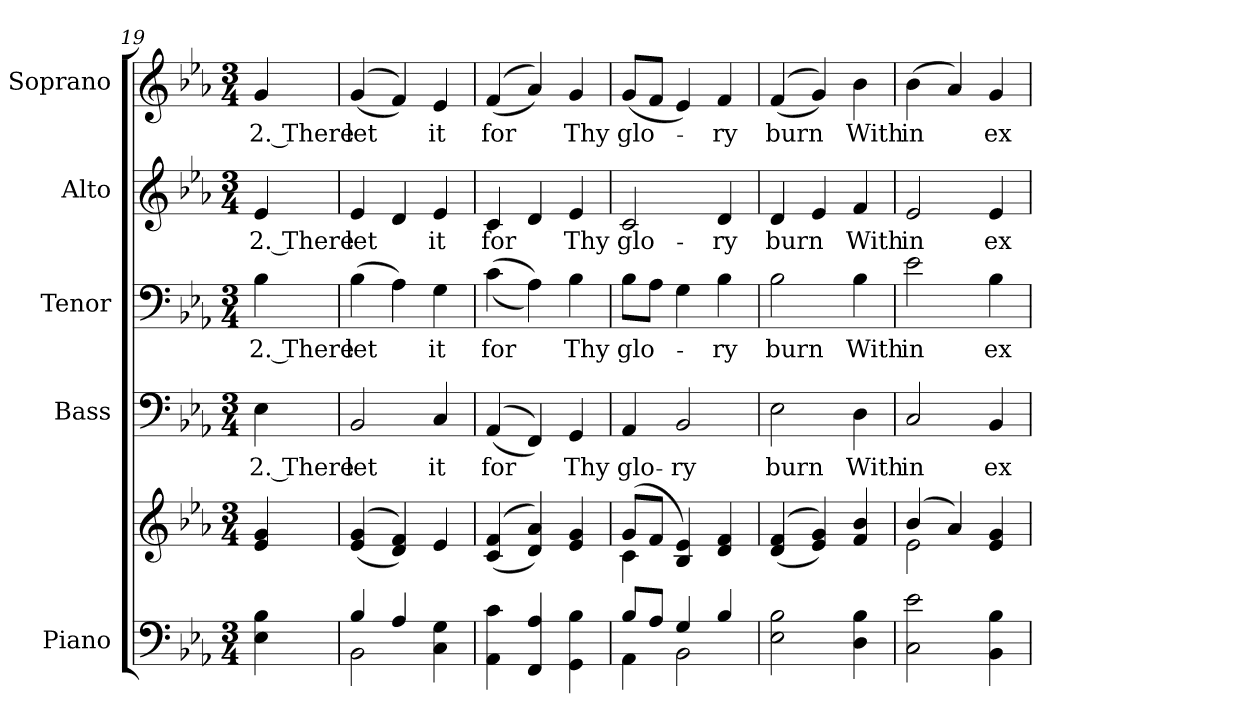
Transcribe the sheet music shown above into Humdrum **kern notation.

**kern	**kern	**kern	**text	**kern	**text	**kern	**text	**kern	**text
*part5	*part5	*part4	*part4	*part3	*part3	*part2	*part2	*part1	*part1
*staff6	*staff5	*staff4	*staff4	*staff3	*staff3	*staff2	*staff2	*staff1	*staff1
*I"Piano	*	*I"Bass	*	*I"Tenor	*	*I"Alto	*	*I"Soprano	*
*I'Pno.	*	*I'B.	*	*I'T.	*	*I'A.	*	*I'S.	*
*clefF4	*clefG2	*clefF4	*	*clefF4	*	*clefG2	*	*clefG2	*
*k[b-e-a-]	*k[b-e-a-]	*k[b-e-a-]	*	*k[b-e-a-]	*	*k[b-e-a-]	*	*k[b-e-a-]	*
*E-:	*E-:	*E-:	*	*E-:	*	*E-:	*	*E-:	*
*M3/4	*M3/4	*M3/4	*	*M3/4	*	*M3/4	*	*M3/4	*
=19	=19	=19	=19	=19	=19	=19	=19	=19	=19
!	!	!	!LO:LY:b:color=#000000	!	!	!	!	!	!
!	!	!	!	!	!LO:LY:b:color=#000000	!	!	!	!
!	!	!	!	!	!	!	!LO:LY:b:color=#000000	!	!
!	!	!	!	!	!	!	!	!	!LO:LY:b:color=#000000
4E-i\ 4B-i	4e-i/ 4gi	4E-i\	2. There	4B-i\	2. There	4e-i/	2. There	4gi/	2. There
=20	=20	=20	=20	=20	=20	=20	=20	=20	=20
*^	*	*	*	*	*	*	*	*	*
!	!	!	!	!LO:LY:b:color=#000000	!	!	!	!	!	!
!	!	!	!	!	!	!LO:LY:b:color=#000000	!	!	!	!
!	!	!	!	!	!	!	!	!LO:LY:b:color=#000000	!	!
!	!	!	!	!	!	!	!	!	!	!LO:LY:b:color=#000000
4B-i/	2BB-i\	((4e-i/ 4gi	2BB-i/	let	(4B-i\	let	4e-i/	let	((4gi/	let
4A-i/	.	4di/ 4fi))	.	.	4A-i\)	.	4di/	.	4fi/))	.
!	!	!	!	!LO:LY:b:color=#000000	!	!	!	!	!	!
!	!	!	!	!	!	!LO:LY:b:color=#000000	!	!	!	!
!	!	!	!	!	!	!	!	!LO:LY:b:color=#000000	!	!
!	!	!	!	!	!	!	!	!	!	!LO:LY:b:color=#000000
4Ci\ 4Gi	4ryy	4e-i/	4Ci/	it	4Gi\	it	4e-i/	it	4e-i/	it
*v	*v	*	*	*	*	*	*	*	*	*
!!LO:PB:g=z
=21	=21	=21	=21	=21	=21	=21	=21	=21	=21
*^	*	*	*	*	*	*	*	*	*
!	!	!	!	!LO:LY:b:color=#000000	!	!	!	!	!	!
*v	*v	*	*	*	*	*	*	*	*	*
*^	*	*	*	*	*	*	*	*	*
!	!	!	!	!	!	!LO:LY:b:color=#000000	!	!	!	!
*v	*v	*	*	*	*	*	*	*	*	*
*^	*	*	*	*	*	*	*	*	*
!	!	!	!	!	!	!	!	!LO:LY:b:color=#000000	!	!
*v	*v	*	*	*	*	*	*	*	*	*
*^	*	*	*	*	*	*	*	*	*
!	!	!	!	!	!	!	!	!	!	!LO:LY:b:color=#000000
*v	*v	*	*	*	*	*	*	*	*	*
4AA-i\ 4ci	((4ci/ 4fi	((4AA-i/	for	((4ci\	for	4ci/	for	((4fi/	for
4FFi/ 4A-i	4di/ 4a-i))	4FFi/))	.	4A-i\))	.	4di/	.	4a-i/))	.
!	!	!	!LO:LY:b:color=#000000	!	!	!	!	!	!
!	!	!	!	!	!LO:LY:b:color=#000000	!	!	!	!
!	!	!	!	!	!	!	!LO:LY:b:color=#000000	!	!
!	!	!	!	!	!	!	!	!	!LO:LY:b:color=#000000
4GGi\ 4B-i	4e-i/ 4gi	4GGi/	Thy	4B-i\	Thy	4e-i/	Thy	4gi/	Thy
=22	=22	=22	=22	=22	=22	=22	=22	=22	=22
*^	*^	*	*	*	*	*	*	*	*
!	!	!	!	!	!LO:LY:b:color=#000000	!	!	!	!	!	!
!	!	!	!	!	!	!	!LO:LY:b:color=#000000	!	!	!	!
!	!	!	!	!	!	!	!	!	!LO:LY:b:color=#000000	!	!
!	!	!	!	!	!	!	!	!	!	!	!LO:LY:b:color=#000000
8B-i/L	4AA-i\	(8gi/L	4ci\	4AA-i/	glo-	8B-i\L	glo-	2ci/	glo-	(8gi/L	glo-
8A-i/J	.	8fi/J	.	.	.	8A-i\J	.	.	.	8fi/J	.
!	!	!	!	!	!LO:LY:b:color=#000000	!	!	!	!	!	!
4Gi/	2BB-i\	4B-i/ 4e-i)	4ryy	2BB-i/	-ry	4Gi\	.	.	.	4e-i/)	.
!	!	!	!	!	!	!	!LO:LY:b:color=#000000	!	!	!	!
!	!	!	!	!	!	!	!	!	!LO:LY:b:color=#000000	!	!
!	!	!	!	!	!	!	!	!	!	!	!LO:LY:b:color=#000000
4B-i/	.	4di/ 4fi	4ryy	.	.	4B-i\	-ry	4di/	-ry	4fi/	-ry
*v	*v	*	*	*	*	*	*	*	*	*	*
*	*v	*v	*	*	*	*	*	*	*	*
=23	=23	=23	=23	=23	=23	=23	=23	=23	=23
*	*^	*	*	*	*	*	*	*	*
!	!	!	!	!LO:LY:b:color=#000000	!	!	!	!	!	!
*	*v	*v	*	*	*	*	*	*	*	*
*	*^	*	*	*	*	*	*	*	*
!	!	!	!	!	!	!LO:LY:b:color=#000000	!	!	!	!
*	*v	*v	*	*	*	*	*	*	*	*
*	*^	*	*	*	*	*	*	*	*
!	!	!	!	!	!	!	!	!LO:LY:b:color=#000000	!	!
*	*v	*v	*	*	*	*	*	*	*	*
*	*^	*	*	*	*	*	*	*	*
!	!	!	!	!	!	!	!	!	!	!LO:LY:b:color=#000000
*	*v	*v	*	*	*	*	*	*	*	*
2E-i\ 2B-i	((4di/ 4fi	2E-i\	burn	2B-i\	burn	4di/	burn	((4fi/	burn
.	4e-i/ 4gi))	.	.	.	.	4e-i/	.	4gi/))	.
!	!	!	!LO:LY:b:color=#000000	!	!	!	!	!	!
!	!	!	!	!	!LO:LY:b:color=#000000	!	!	!	!
!	!	!	!	!	!	!	!LO:LY:b:color=#000000	!	!
!	!	!	!	!	!	!	!	!	!LO:LY:b:color=#000000
4Di\ 4B-i	4fi/ 4b-i	4Di\	With	4B-i\	With	4fi/	With	4b-i\	With
!!LO:PB:g=z
=24	=24	=24	=24	=24	=24	=24	=24	=24	=24
*	*^	*	*	*	*	*	*	*	*
!	!	!	!	!LO:LY:b:color=#000000	!	!	!	!	!	!
!	!	!	!	!	!	!LO:LY:b:color=#000000	!	!	!	!
!	!	!	!	!	!	!	!	!LO:LY:b:color=#000000	!	!
!	!	!	!	!	!	!	!	!	!	!LO:LY:b:color=#000000
2Ci\ 2e-i	(4b-i/	2e-i\	2Ci/	in	2e-i\	in	2e-i/	in	(4b-i\	in
.	4a-i/)	.	.	.	.	.	.	.	4a-i/)	.
!	!	!	!	!LO:LY:b:color=#000000	!	!	!	!	!	!
!	!	!	!	!	!	!LO:LY:b:color=#000000	!	!	!	!
!	!	!	!	!	!	!	!	!LO:LY:b:color=#000000	!	!
!	!	!	!	!	!	!	!	!	!	!LO:LY:b:color=#000000
4BB-i\ 4B-i	4e-i/ 4gi	4ryy	4BB-i/	ex	4B-i\	ex	4e-i/	ex	4gi/	ex
*	*v	*v	*	*	*	*	*	*	*	*
=	=	=	=	=	=	=	=	=	=
*-	*-	*-	*-	*-	*-	*-	*-	*-	*-
